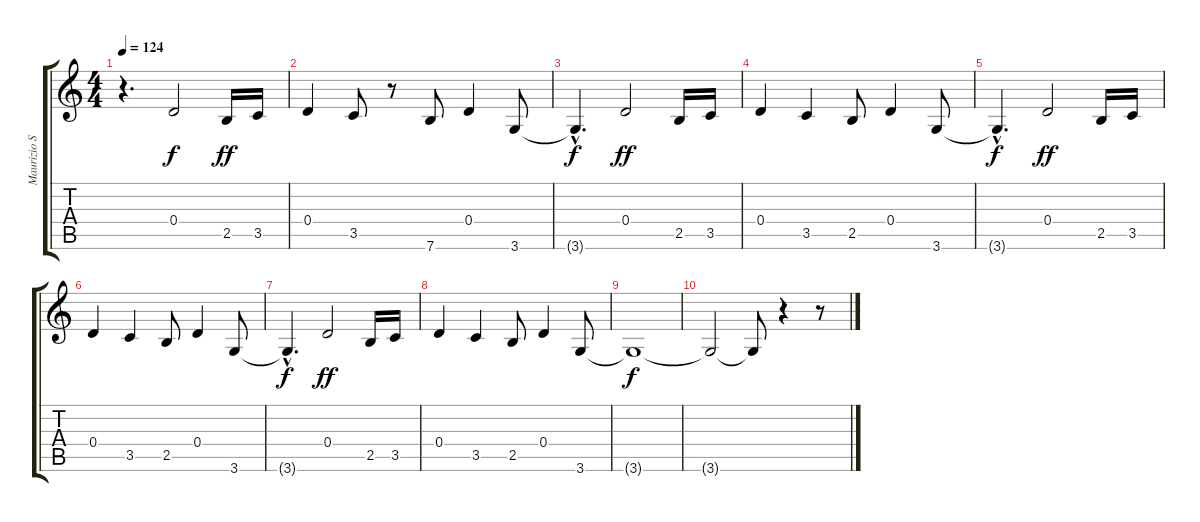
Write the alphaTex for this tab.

\track ("Maurizio Solieri [guitar]" "Maurizio S") {instrument distortionguitar}
\staff {score tabs}
\tuning (E4 B3 G3 D3 A2 E2) {hide}
\ts (4 4)
\tempo 124
\clef g2
\ks c
r.4{d dy ff} 0.4.2{dy f} 2.5.16{dy ff} 3.5.16 |
0.4.4 3.5.8 r.8 7.6.8 0.4.4 3.6.8 |
3.6{hac t}.4{d dy f} 0.4.2{dy ff} 2.5.16 3.5.16 |
0.4.4 3.5.4 2.5.8 0.4.4 3.6.8 |
3.6{hac t}.4{d dy f} 0.4.2{dy ff} 2.5.16 3.5.16 |
0.4.4 3.5.4 2.5.8 0.4.4 3.6.8 |
3.6{hac t}.4{d dy f} 0.4.2{dy ff} 2.5.16 3.5.16 |
0.4.4 3.5.4 2.5.8 0.4.4 3.6.8 |
3.6{t}.1{dy f} |
3.6{t}.2 3.6{t}.8 r.4 r.8
